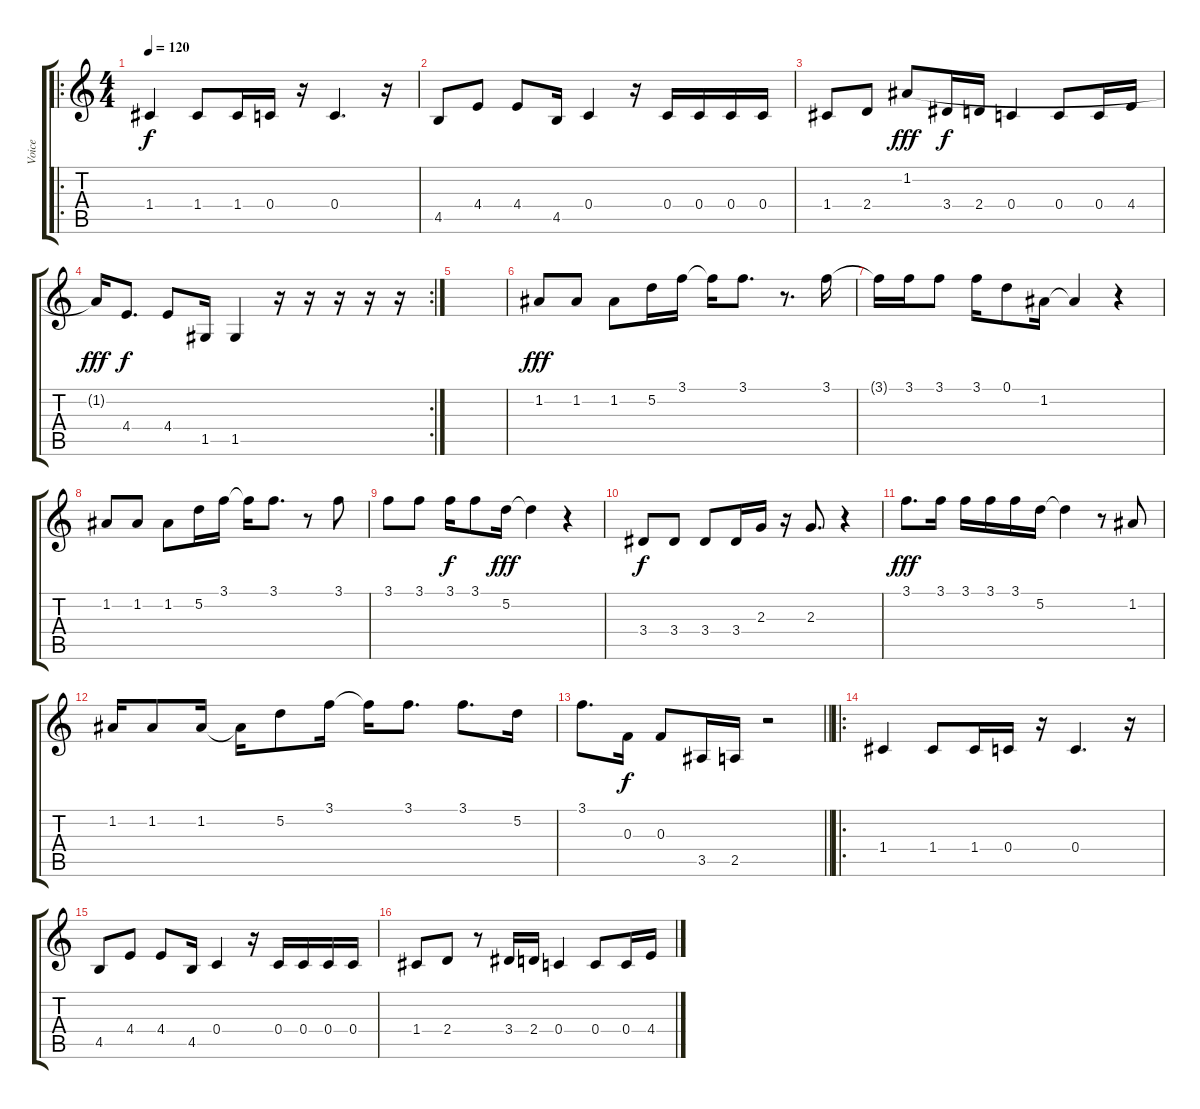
\track ("Voice" "Voice") {instrument distortionguitar}
\staff {score tabs}
\tuning (D4 A3 F3 C3 G2 C2) {hide}
\ro
\ts (4 4)
\tempo 120
\clef g2
\ks c
1.4.4{dy f} 1.4.8 1.4.16 0.4.16 r.16 0.4.4{d} r.16 |
4.5.8 4.4.8 4.4.8 4.5.16 0.4.4 r.16 0.4.16 0.4.16 0.4.16 0.4.16 |
1.4.8 2.4.8 1.2{t}.8{dy fff} 3.4.16{dy f} 2.4.16 0.4.4 0.4.8 0.4.16 4.4.16 |
\rc 2
1.2{t}.16{dy fff} 4.4.8{d dy f} 4.4.8 1.5.16 1.5.4 r.16 r.16 r.16 r.16 r.16 |
|
1.2.8{dy fff} 1.2.8 1.2.8 5.2.16 3.1.16 3.1{t}.16 3.1.8{d} r.8{d} 3.1.16 |
3.1{t}.16 3.1.16 3.1.8 3.1.16 0.1.8 1.2.16 1.2{t}.4 r.4 |
1.2.8 1.2.8 1.2.8 5.2.16 3.1.16 3.1{t}.16 3.1.8{d} r.8 3.1.8 |
3.1.8 3.1.8 3.1.16{dy f} 3.1.8 5.2.16{dy fff} 5.2{t}.4 r.4 |
3.4.8{dy f} 3.4.8 3.4.8 3.4.16 2.3.16 r.16 2.3.8{d} r.4 |
3.1.8{d dy fff} 3.1.16 3.1.16 3.1.16 3.1.16 5.2.16 5.2{t}.4 r.8 1.2.8 |
1.2.16 1.2.8 1.2.16 1.2{t}.16 5.2.8 3.1.16 3.1{t}.16 3.1.8{d} 3.1.8{d} 5.2.16 |
\barLineRight lightlight
3.1.8{d} 0.3.16{dy f} 0.3.8 3.5.16 2.5.16 r.2 |
\ro
1.4.4 1.4.8 1.4.16 0.4.16 r.16 0.4.4{d} r.16 |
4.5.8 4.4.8 4.4.8 4.5.16 0.4.4 r.16 0.4.16 0.4.16 0.4.16 0.4.16 |
1.4.8 2.4.8 r.8 3.4.16 2.4.16 0.4.4 0.4.8 0.4.16 4.4.16
